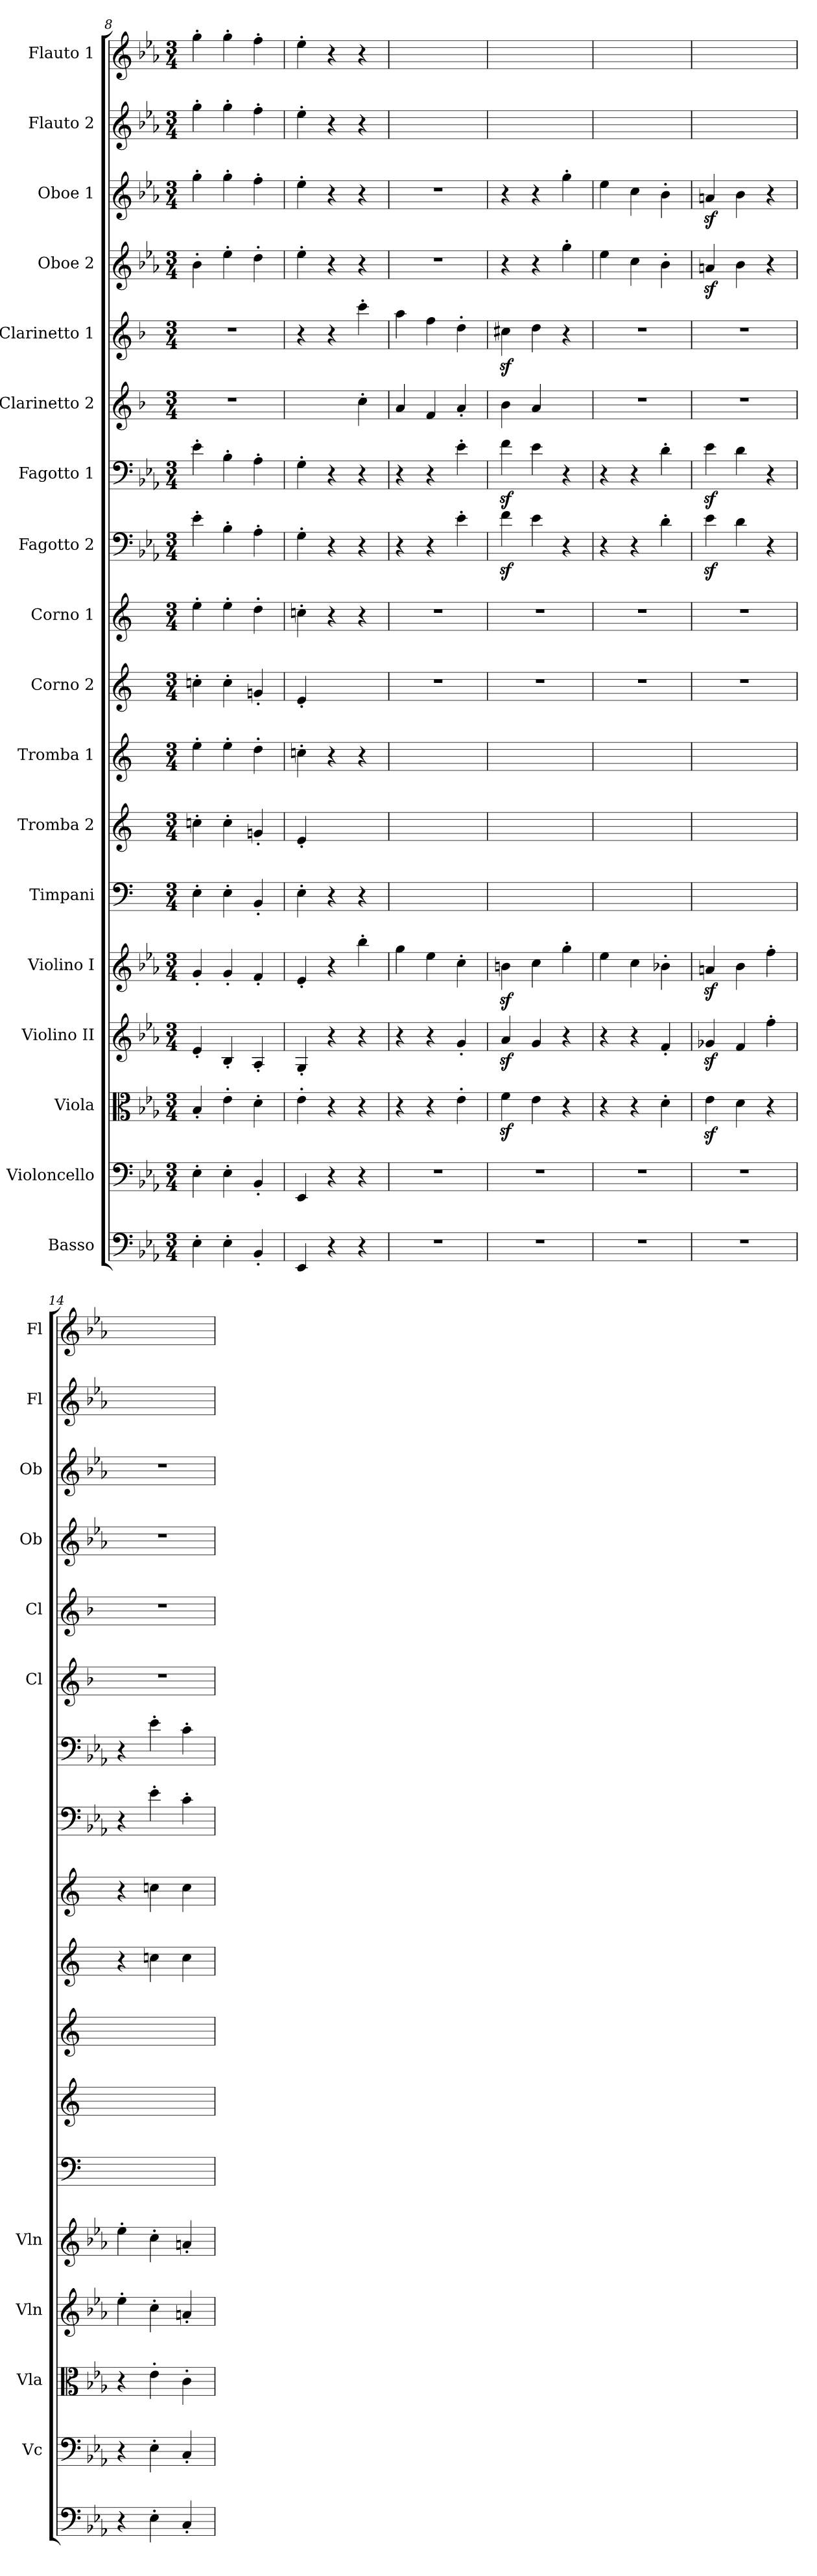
**kern	**kern	**kern	**kern	**kern	**kern	**kern	**kern	**kern	**kern	**kern	**kern	**kern	**kern	**kern	**kern	**kern	**kern
*part18	*part17	*part16	*part15	*part14	*part13	*part12	*part11	*part10	*part9	*part8	*part7	*part6	*part5	*part4	*part3	*part2	*part1
*staff18	*staff17	*staff16	*staff15	*staff14	*staff13	*staff12	*staff11	*staff10	*staff9	*staff8	*staff7	*staff6	*staff5	*staff4	*staff3	*staff2	*staff1
*I"Basso	*I"Violoncello	*I"Viola	*I"Violino II	*I"Violino I	*I"Timpani	*I"Tromba 2	*I"Tromba 1	*I"Corno 2	*I"Corno 1	*I"Fagotto 2	*I"Fagotto 1	*I"Clarinetto 2	*I"Clarinetto 1	*I"Oboe 2	*I"Oboe 1	*I"Flauto 2	*I"Flauto 1
*	*I'Vc	*I'Vla	*I'Vln	*I'Vln	*	*	*	*	*	*	*	*I'Cl	*I'Cl	*I'Ob	*I'Ob	*I'Fl	*I'Fl
*clefF4	*clefF4	*clefC3	*clefG2	*clefG2	*clefF4	*clefG2	*clefG2	*clefG2	*clefG2	*clefF4	*clefF4	*clefG2	*clefG2	*clefG2	*clefG2	*clefG2	*clefG2
*ITrd7c12	*	*	*	*	*	*ITrd-2c-3	*ITrd-2c-3	*ITrd5c9	*ITrd5c9	*	*	*ITrd1c2	*ITrd1c2	*	*	*	*
*k[b-e-a-]	*k[b-e-a-]	*k[b-e-a-]	*k[b-e-a-]	*k[b-e-a-]	*	*	*	*	*	*k[b-e-a-]	*k[b-e-a-]	*k[b-e-a-]	*k[b-e-a-]	*k[b-e-a-]	*k[b-e-a-]	*k[b-e-a-]	*k[b-e-a-]
*M3/4	*M3/4	*M3/4	*M3/4	*M3/4	*M3/4	*M3/4	*M3/4	*M3/4	*M3/4	*M3/4	*M3/4	*M3/4	*M3/4	*M3/4	*M3/4	*M3/4	*M3/4
=8	=8	=8	=8	=8	=8	=8	=8	=8	=8	=8	=8	=8	=8	=8	=8	=8	=8
4EE-'	4E-'	4B-'	4e-'	4g'	4E'	4ee-X'	4gg'	4e-X'	4g'	4e-'	4e-'	2.r	2.r	4b-'	4gg'	4gg'	4gg'
4EE-'	4E-'	4e-'	4B-'	4g'	4E'	4ee-'	4gg'	4e-'	4g'	4B-'	4B-'	.	.	4ee-'	4gg'	4gg'	4gg'
4BBB-'	4BB-'	4d'	4A-'	4f'	4BB'	4b-X'	4ff'	4B-X'	4f'	4A-'	4A-'	.	.	4dd'	4ff'	4ff'	4ff'
=9	=9	=9	=9	=9	=9	=9	=9	=9	=9	=9	=9	=9	=9	=9	=9	=9	=9
4EEE-	4EE-	4e-'	4G'	4e-'	4E'	4g'	4ee-X'	4G'	4e-X'	4G'	4G'	4ryy	4r	4ee-'	4ee-'	4ee-'	4ee-'
4r	4r	4r	4r	4r	4r	4ryy	4r	4ryy	4r	4r	4r	4ryy	4r	4r	4r	4r	4r
4r	4r	4r	4r	4bb-'	4r	4ryy	4r	4ryy	4r	4r	4r	4b-'	4bb-'	4r	4r	4r	4r
=10	=10	=10	=10	=10	=10	=10	=10	=10	=10	=10	=10	=10	=10	=10	=10	=10	=10
2.r	2.r	4r	4r	4gg	2.ryy	2.ryy	2.ryy	2.r	2.r	4r	4r	4g	4gg	2.r	2.r	2.ryy	2.ryy
.	.	4r	4r	4ee-	.	.	.	.	.	4r	4r	4e-	4ee-	.	.	.	.
.	.	4e-'	4g'	4cc'	.	.	.	.	.	4e-'	4e-'	4g'	4cc'	.	.	.	.
=11	=11	=11	=11	=11	=11	=11	=11	=11	=11	=11	=11	=11	=11	=11	=11	=11	=11
2.r	2.r	4fz	4a-z	4bnz	2.ryy	2.ryy	2.ryy	2.r	2.r	4fz	4fz	4a-	4bnz	4r	4r	2.ryy	2.ryy
.	.	4e-	4g	4cc	.	.	.	.	.	4e-	4e-	4g	4cc	4r	4r	.	.
.	.	4r	4r	4gg'	.	.	.	.	.	4r	4r	4ryy	4r	4gg'	4gg'	.	.
=12	=12	=12	=12	=12	=12	=12	=12	=12	=12	=12	=12	=12	=12	=12	=12	=12	=12
2.r	2.r	4r	4r	4ee-	2.ryy	2.ryy	2.ryy	2.r	2.r	4r	4r	2.r	2.r	4ee-	4ee-	2.ryy	2.ryy
.	.	4r	4r	4cc	.	.	.	.	.	4r	4r	.	.	4cc	4cc	.	.
.	.	4d'	4f'	4b-X'	.	.	.	.	.	4d'	4d'	.	.	4b-'	4b-'	.	.
=13	=13	=13	=13	=13	=13	=13	=13	=13	=13	=13	=13	=13	=13	=13	=13	=13	=13
2.r	2.r	4e-z	4g-Xz	4anz	2.ryy	2.ryy	2.ryy	2.r	2.r	4e-z	4e-z	2.r	2.r	4anz	4anz	2.ryy	2.ryy
.	.	4d	4f	4b-	.	.	.	.	.	4d	4d	.	.	4b-	4b-	.	.
.	.	4r	4ff'	4ff'	.	.	.	.	.	4r	4r	.	.	4r	4r	.	.
=14	=14	=14	=14	=14	=14	=14	=14	=14	=14	=14	=14	=14	=14	=14	=14	=14	=14
4r	4r	4r	4ee-'	4ee-'	2.ryy	2.ryy	2.ryy	4r	4r	4r	4r	2.r	2.r	2.r	2.r	2.ryy	2.ryy
4EE-'	4E-'	4e-'	4cc'	4cc'	.	.	.	4e-X	4e-X	4e-'	4e-'	.	.	.	.	.	.
4CC'	4C'	4c'	4an'	4an'	.	.	.	4e-	4e-	4c'	4c'	.	.	.	.	.	.
=	=	=	=	=	=	=	=	=	=	=	=	=	=	=	=	=	=
*-	*-	*-	*-	*-	*-	*-	*-	*-	*-	*-	*-	*-	*-	*-	*-	*-	*-
